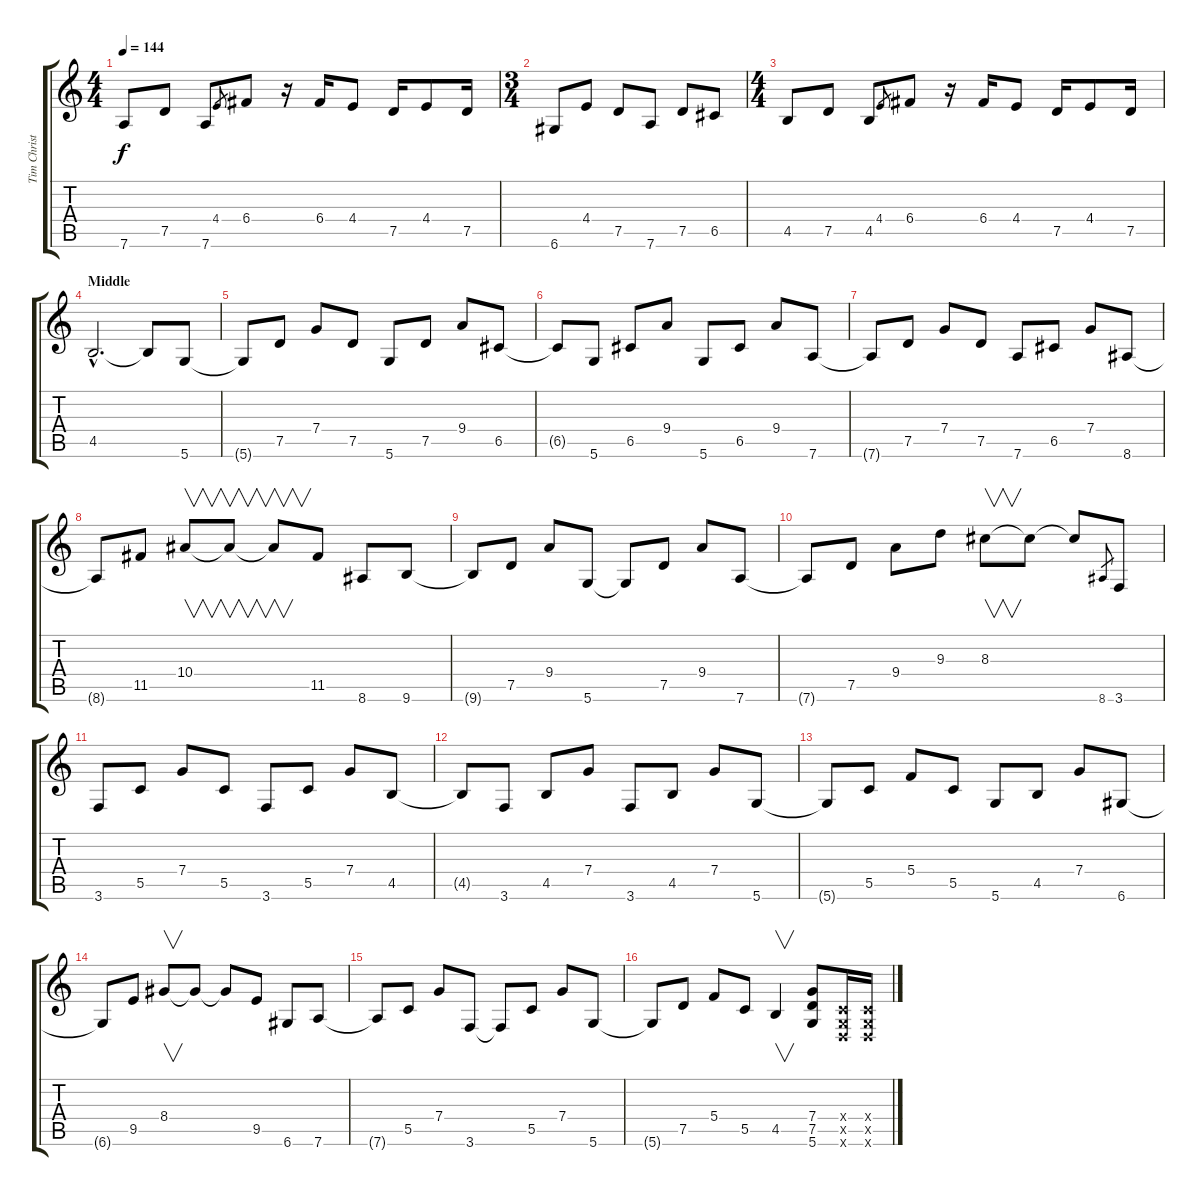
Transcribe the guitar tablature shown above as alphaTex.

\track ("Tim Christensen 1" "Tim Christ") {instrument distortionguitar}
\staff {score tabs}
\tuning (D4 A3 F3 C3 G2 D2) {hide}
\ts (4 4)
\tempo 144
\clef g2
\ks c
7.6.8{dy f} 7.5.8 7.6.8 4.4.8{gr} 6.4.8 r.16 6.4.16 4.4.8 7.5.16 4.4.8 7.5.16 |
\ts (3 4)
6.6.8 4.4.8 7.5.8 7.6.8 7.5.8 6.5.8 |
\ts (4 4)
4.5.8 7.5.8 4.5.8 4.4.8{gr} 6.4.8 r.16 6.4.16 4.4.8 7.5.16 4.4.8 7.5.16 |
\section ("" "Middle")
4.5{hac}.2{d} 4.5{t}.8 5.6.8 |
5.6{t}.8 7.5.8 7.4.8 7.5.8 5.6.8 7.5.8 9.4.8 6.5.8 |
6.5{t}.8 5.6.8 6.5.8 9.4.8 5.6.8 6.5.8 9.4.8 7.6.8 |
7.6{t}.8 7.5.8 7.4.8 7.5.8 7.6.8 6.5.8 7.4.8 8.6.8 |
8.6{t}.8 11.5.8 10.4.8{v} 10.4{t}.8{v} 10.4{t}.8{v} 11.5.8 8.6.8 9.6.8 |
9.6{t}.8 7.5.8 9.4.8 5.6.8 5.6{t}.8 7.5.8 9.4.8 7.6.8 |
7.6{t}.8 7.5.8 9.4.8 9.3.8 8.3.8{v} 8.3{t}.8 8.3{t}.8 8.6.8{gr} 3.6.8 |
3.6.8 5.5.8 7.4.8 5.5.8 3.6.8 5.5.8 7.4.8 4.5.8 |
4.5{t}.8 3.6.8 4.5.8 7.4.8 3.6.8 4.5.8 7.4.8 5.6.8 |
5.6{t}.8 5.5.8 5.4.8 5.5.8 5.6.8 4.5.8 7.4.8 6.6.8 |
6.6{t}.8 9.5.8 8.4.8{v} 8.4{t}.8 8.4{t}.8 9.5.8 6.6.8 7.6.8 |
7.6{t}.8 5.5.8 7.4.8 3.6.8 3.6{t}.8 5.5.8 7.4.8 5.6.8 |
5.6{t}.8 7.5.8 5.4.8 5.5.8 4.5.4{v} (7.4 7.5 5.6).8 (0.4{x} 0.5{x} 0.6{x}).16 (0.4{x} 0.5{x} 0.6{x}).16
